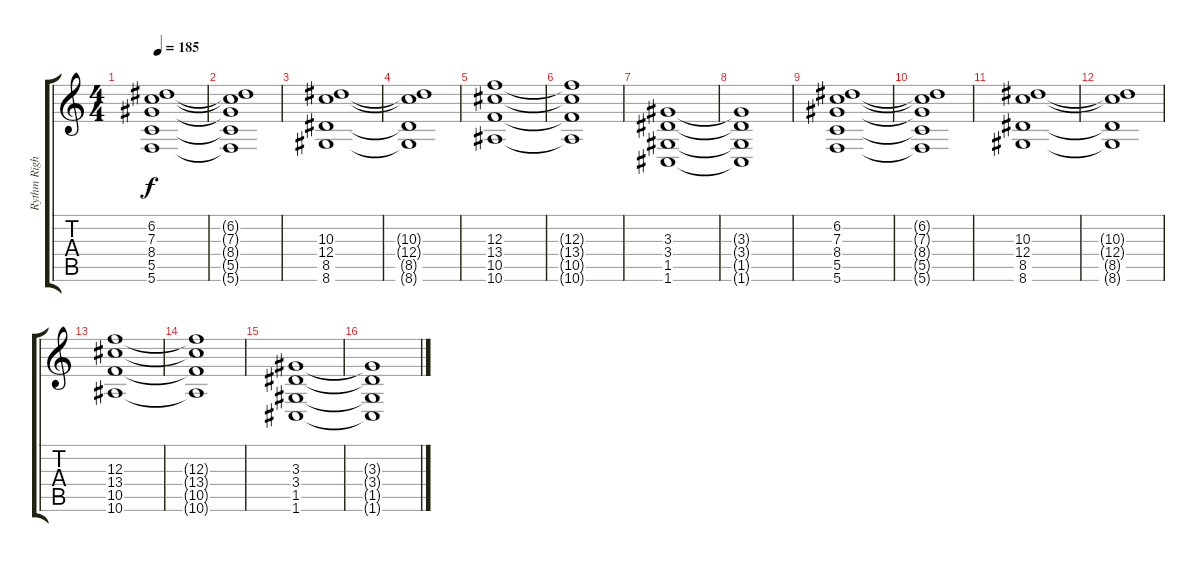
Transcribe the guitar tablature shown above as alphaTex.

\track ("Rythm Right" "Rythm Righ") {instrument distortionguitar}
\staff {score tabs}
\tuning (D4 A3 F3 C3 G2 C2) {hide}
\ts (4 4)
\tempo 185
\clef g2
\ks c
(6.2 7.3 8.4 5.5 5.6).1{dy f} |
(6.2{t} 7.3{t} 8.4{t} 5.5{t} 5.6{t}).1 |
(10.3 12.4 8.5 8.6).1 |
(10.3{t} 12.4{t} 8.5{t} 8.6{t}).1 |
(12.3 13.4 10.5 10.6).1 |
(12.3{t} 13.4{t} 10.5{t} 10.6{t}).1 |
(3.3 3.4 1.5 1.6).1 |
(3.3{t} 3.4{t} 1.5{t} 1.6{t}).1 |
(6.2 7.3 8.4 5.5 5.6).1 |
(6.2{t} 7.3{t} 8.4{t} 5.5{t} 5.6{t}).1 |
(10.3 12.4 8.5 8.6).1 |
(10.3{t} 12.4{t} 8.5{t} 8.6{t}).1 |
(12.3 13.4 10.5 10.6).1 |
(12.3{t} 13.4{t} 10.5{t} 10.6{t}).1 |
(3.3 3.4 1.5 1.6).1 |
(3.3{t} 3.4{t} 1.5{t} 1.6{t}).1
